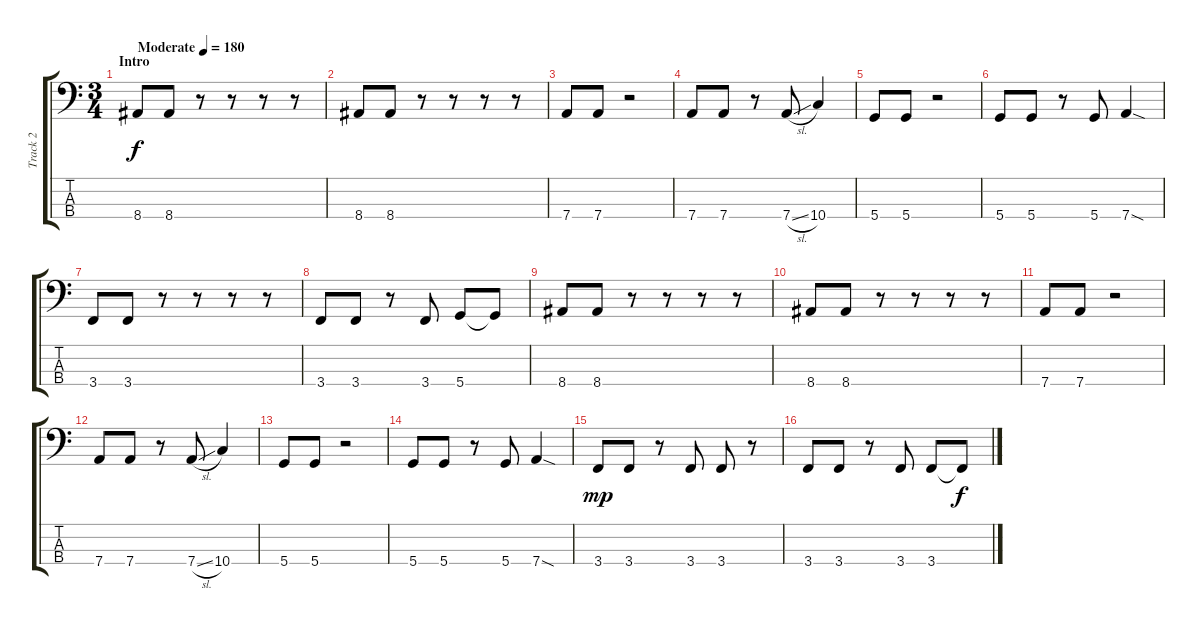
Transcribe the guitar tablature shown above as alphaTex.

\track ("Track 2" "Track 2") {instrument electricbassfinger}
\staff {score tabs}
\tuning (G2 D2 A1 D1) {hide}
\ts (3 4)
\section ("" "Intro")
\tempo (180 "Moderate")
\clef f4
\ks c
8.4.8{dy f instrument electricbassfinger} 8.4.8 r.8 r.8 r.8 r.8 |
8.4.8 8.4.8 r.8 r.8 r.8 r.8 |
7.4.8 7.4.8 r.2 |
7.4.8 7.4.8 r.8 7.4{sl}.8 10.4.4 |
5.4.8 5.4.8 r.2 |
5.4.8 5.4.8 r.8 5.4.8 7.4{sod}.4 |
3.4.8 3.4.8 r.8 r.8 r.8 r.8 |
3.4.8 3.4.8 r.8 3.4.8 5.4.8 5.4{t}.8 |
8.4.8 8.4.8 r.8 r.8 r.8 r.8 |
8.4.8 8.4.8 r.8 r.8 r.8 r.8 |
7.4.8 7.4.8 r.2 |
7.4.8 7.4.8 r.8 7.4{sl}.8 10.4.4 |
5.4.8 5.4.8 r.2 |
5.4.8 5.4.8 r.8 5.4.8 7.4{sod}.4 |
3.4.8{dy mp} 3.4.8 r.8 3.4.8 3.4.8 r.8 |
3.4.8 3.4.8 r.8 3.4.8 3.4.8 3.4{t}.8{dy f}
